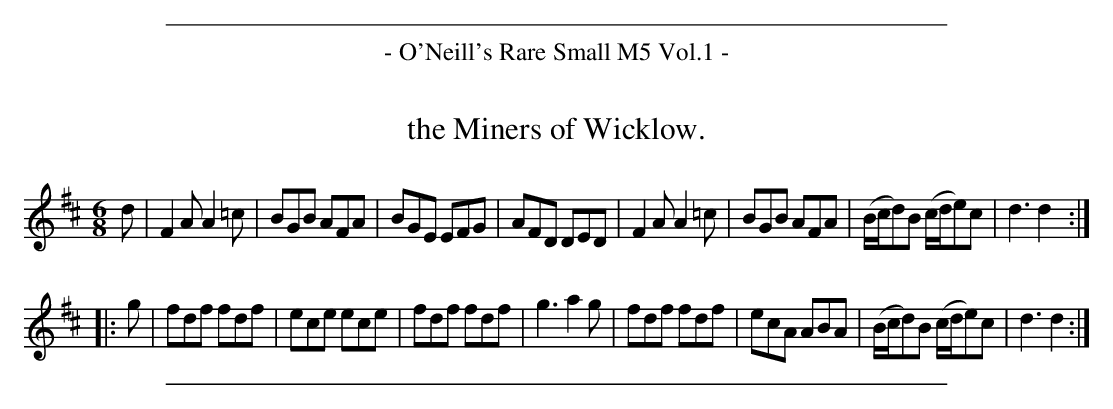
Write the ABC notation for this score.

X:1
T: the Miners of Wicklow.
M: 6/8
L: 1/8
K: D
d |\
F2A A2=c | BGB AFA | BGE EFG | AFD DED |\
F2A A2=c | BGB AFA | (B/c/d)B (c/d/e)c | d3 d2 :|
|: g |\
fdf fdf | ece ece | fdf fdf | g3 a2g |\
fdf fdf | ecA ABA | (B/c/d)B (c/d/e)c | d3 d2 :|
